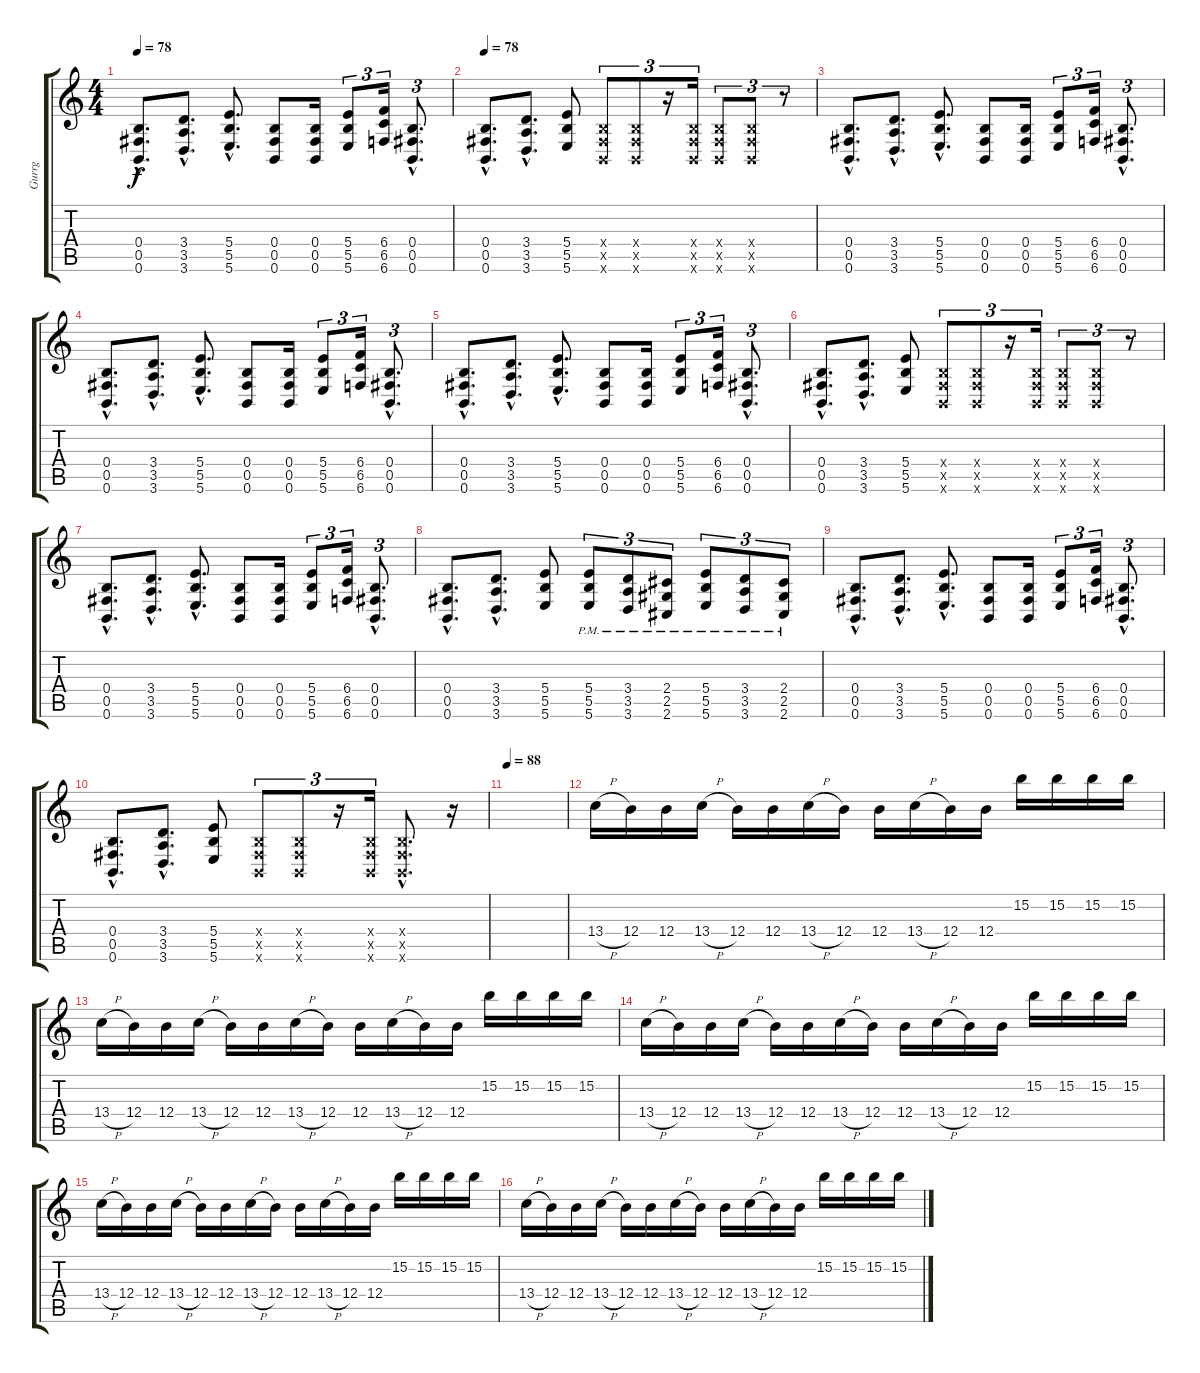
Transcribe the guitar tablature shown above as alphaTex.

\track ("Gurrg" "Gurrg") {instrument electricguitarclean}
\staff {score tabs}
\tuning (Db4 Ab3 E3 B2 Gb2 B1) {hide}
\ts (4 4)
\tempo 78
\clef g2
\ks c
(0.4{hac} 0.5{hac} 0.6{hac}).8{d dy f} (3.4{hac} 3.5{hac} 3.6{hac}).8{d} (5.4{hac} 5.5{hac} 5.6{hac}).8{d} (0.4 0.5 0.6).8 (0.4 0.5 0.6).16 (5.4 5.5 5.6).8{tu (3 2)} (6.4 6.5 6.6).16{tu (3 2)} (0.4{hac} 0.5{hac} 0.6{hac}).8{d tu (3 2)} |
\tempo 78
(0.4{hac} 0.5{hac} 0.6{hac}).8{d} (3.4{hac} 3.5{hac} 3.6{hac}).8{d} (5.4 5.5 5.6).8 (0.4{x} 0.5{x} 0.6{x}).8{tu (3 2)} (0.4{x} 0.5{x} 0.6{x}).8{tu (3 2)} r.16{tu (3 2)} (0.4{x} 0.5{x} 0.6{x}).16{tu (3 2)} (0.4{x} 0.5{x} 0.6{x}).8{tu (3 2)} (0.4{x} 0.5{x} 0.6{x}).8{tu (3 2)} r.8{tu (3 2)} |
(0.4{hac} 0.5{hac} 0.6{hac}).8{d} (3.4{hac} 3.5{hac} 3.6{hac}).8{d} (5.4{hac} 5.5{hac} 5.6{hac}).8{d} (0.4 0.5 0.6).8 (0.4 0.5 0.6).16 (5.4 5.5 5.6).8{tu (3 2)} (6.4 6.5 6.6).16{tu (3 2)} (0.4{hac} 0.5{hac} 0.6{hac}).8{d tu (3 2)} |
(0.4{hac} 0.5{hac} 0.6{hac}).8{d} (3.4{hac} 3.5{hac} 3.6{hac}).8{d} (5.4{hac} 5.5{hac} 5.6{hac}).8{d} (0.4 0.5 0.6).8 (0.4 0.5 0.6).16 (5.4 5.5 5.6).8{tu (3 2)} (6.4 6.5 6.6).16{tu (3 2)} (0.4{hac} 0.5{hac} 0.6{hac}).8{d tu (3 2)} |
(0.4{hac} 0.5{hac} 0.6{hac}).8{d} (3.4{hac} 3.5{hac} 3.6{hac}).8{d} (5.4{hac} 5.5{hac} 5.6{hac}).8{d} (0.4 0.5 0.6).8 (0.4 0.5 0.6).16 (5.4 5.5 5.6).8{tu (3 2)} (6.4 6.5 6.6).16{tu (3 2)} (0.4{hac} 0.5{hac} 0.6{hac}).8{d tu (3 2)} |
(0.4{hac} 0.5{hac} 0.6{hac}).8{d} (3.4{hac} 3.5{hac} 3.6{hac}).8{d} (5.4 5.5 5.6).8 (0.4{x} 0.5{x} 0.6{x}).8{tu (3 2)} (0.4{x} 0.5{x} 0.6{x}).8{tu (3 2)} r.16{tu (3 2)} (0.4{x} 0.5{x} 0.6{x}).16{tu (3 2)} (0.4{x} 0.5{x} 0.6{x}).8{tu (3 2)} (0.4{x} 0.5{x} 0.6{x}).8{tu (3 2)} r.8{tu (3 2)} |
(0.4{hac} 0.5{hac} 0.6{hac}).8{d} (3.4{hac} 3.5{hac} 3.6{hac}).8{d} (5.4{hac} 5.5{hac} 5.6{hac}).8{d} (0.4 0.5 0.6).8 (0.4 0.5 0.6).16 (5.4 5.5 5.6).8{tu (3 2)} (6.4 6.5 6.6).16{tu (3 2)} (0.4{hac} 0.5{hac} 0.6{hac}).8{d tu (3 2)} |
(0.4{hac} 0.5{hac} 0.6{hac}).8{d} (3.4{hac} 3.5{hac} 3.6{hac}).8{d} (5.4 5.5 5.6).8 (5.4{pm} 5.5 5.6).8{tu (3 2)} (3.4{pm} 3.5 3.6).8{tu (3 2)} (2.4{pm} 2.5 2.6).8{tu (3 2)} (5.4{pm} 5.5 5.6).8{tu (3 2)} (3.4{pm} 3.5 3.6).8{tu (3 2)} (2.4{pm} 2.5 2.6).8{tu (3 2)} |
(0.4{hac} 0.5{hac} 0.6{hac}).8{d} (3.4{hac} 3.5{hac} 3.6{hac}).8{d} (5.4{hac} 5.5{hac} 5.6{hac}).8{d} (0.4 0.5 0.6).8 (0.4 0.5 0.6).16 (5.4 5.5 5.6).8{tu (3 2)} (6.4 6.5 6.6).16{tu (3 2)} (0.4{hac} 0.5{hac} 0.6{hac}).8{d tu (3 2)} |
(0.4{hac} 0.5{hac} 0.6{hac}).8{d} (3.4{hac} 3.5{hac} 3.6{hac}).8{d} (5.4 5.5 5.6).8 (0.4{x} 0.5{x} 0.6{x}).8{tu (3 2)} (0.4{x} 0.5{x} 0.6{x}).8{tu (3 2)} r.16{tu (3 2)} (0.4{x} 0.5{x} 0.6{x}).16{tu (3 2)} (0.4{hac x} 0.5{hac x} 0.6{hac x}).8{d} r.16 |
\tempo 88
|
13.4{h}.16{instrument electricguitarclean} 12.4.16 12.4.16 13.4{h}.16 12.4.16 12.4.16 13.4{h}.16 12.4.16 12.4.16 13.4{h}.16 12.4.16 12.4.16 15.2.16 15.2.16 15.2.16 15.2.16 |
13.4{h}.16 12.4.16 12.4.16 13.4{h}.16 12.4.16 12.4.16 13.4{h}.16 12.4.16 12.4.16 13.4{h}.16 12.4.16 12.4.16 15.2.16 15.2.16 15.2.16 15.2.16 |
13.4{h}.16 12.4.16 12.4.16 13.4{h}.16 12.4.16 12.4.16 13.4{h}.16 12.4.16 12.4.16 13.4{h}.16 12.4.16 12.4.16 15.2.16 15.2.16 15.2.16 15.2.16 |
13.4{h}.16 12.4.16 12.4.16 13.4{h}.16 12.4.16 12.4.16 13.4{h}.16 12.4.16 12.4.16 13.4{h}.16 12.4.16 12.4.16 15.2.16 15.2.16 15.2.16 15.2.16 |
13.4{h}.16 12.4.16 12.4.16 13.4{h}.16 12.4.16 12.4.16 13.4{h}.16 12.4.16 12.4.16 13.4{h}.16 12.4.16 12.4.16 15.2.16 15.2.16 15.2.16 15.2.16
